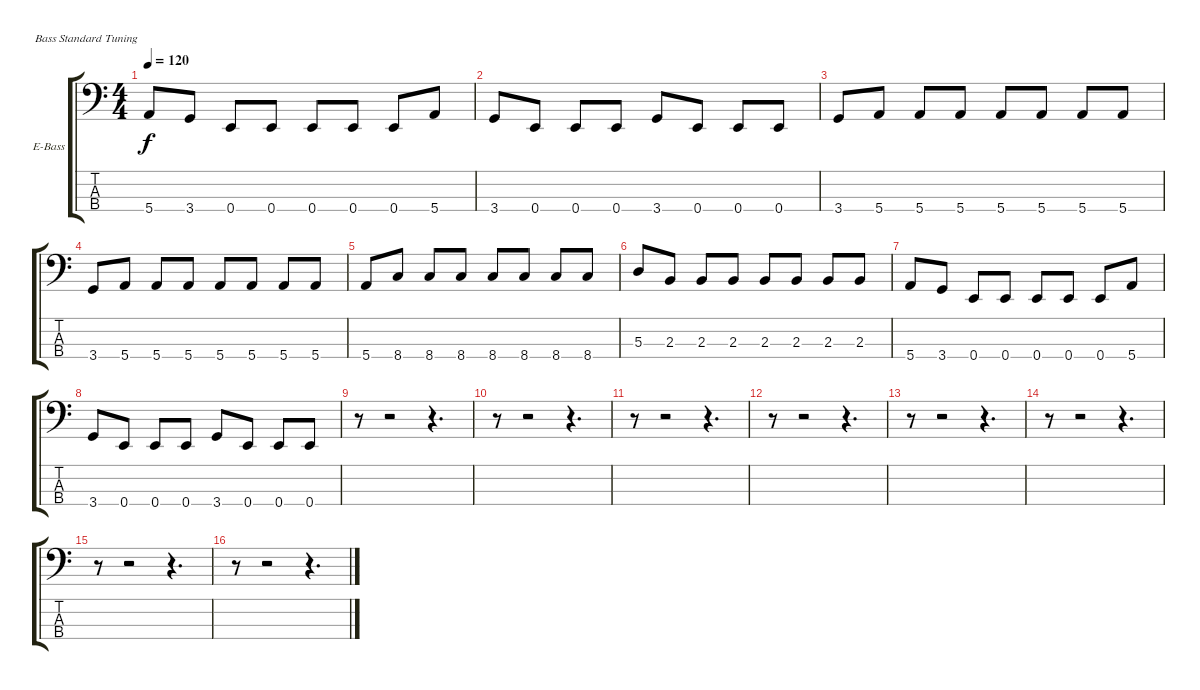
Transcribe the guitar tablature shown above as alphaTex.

\bracketExtendMode groupsimilarinstruments
\firstSystemTrackNameOrientation horizontal
\otherSystemsTrackNameOrientation horizontal
\track ("Бас" "E-Bass") {instrument slapbass1}
\staff {score tabs}
\tuning (G2 D2 A1 E1)
\ts (4 4)
\tempo 120
\clef f4
\ks c
5.4.8{dy f} 3.4.8 0.4.8 0.4.8 0.4.8 0.4.8 0.4.8 5.4.8 |
3.4.8 0.4.8 0.4.8 0.4.8 3.4.8 0.4.8 0.4.8 0.4.8 |
3.4.8 5.4.8 5.4.8 5.4.8 5.4.8 5.4.8 5.4.8 5.4.8 |
3.4.8 5.4.8 5.4.8 5.4.8 5.4.8 5.4.8 5.4.8 5.4.8 |
5.4.8 8.4.8 8.4.8 8.4.8 8.4.8 8.4.8 8.4.8 8.4.8 |
5.3.8 2.3.8 2.3.8 2.3.8 2.3.8 2.3.8 2.3.8 2.3.8 |
5.4.8 3.4.8 0.4.8 0.4.8 0.4.8 0.4.8 0.4.8 5.4.8 |
3.4.8 0.4.8 0.4.8 0.4.8 3.4.8 0.4.8 0.4.8 0.4.8 |
r.8 r.2 r.4{d} |
r.8 r.2 r.4{d} |
r.8 r.2 r.4{d} |
r.8 r.2 r.4{d} |
r.8 r.2 r.4{d} |
r.8 r.2 r.4{d} |
r.8 r.2 r.4{d} |
r.8 r.2 r.4{d}
